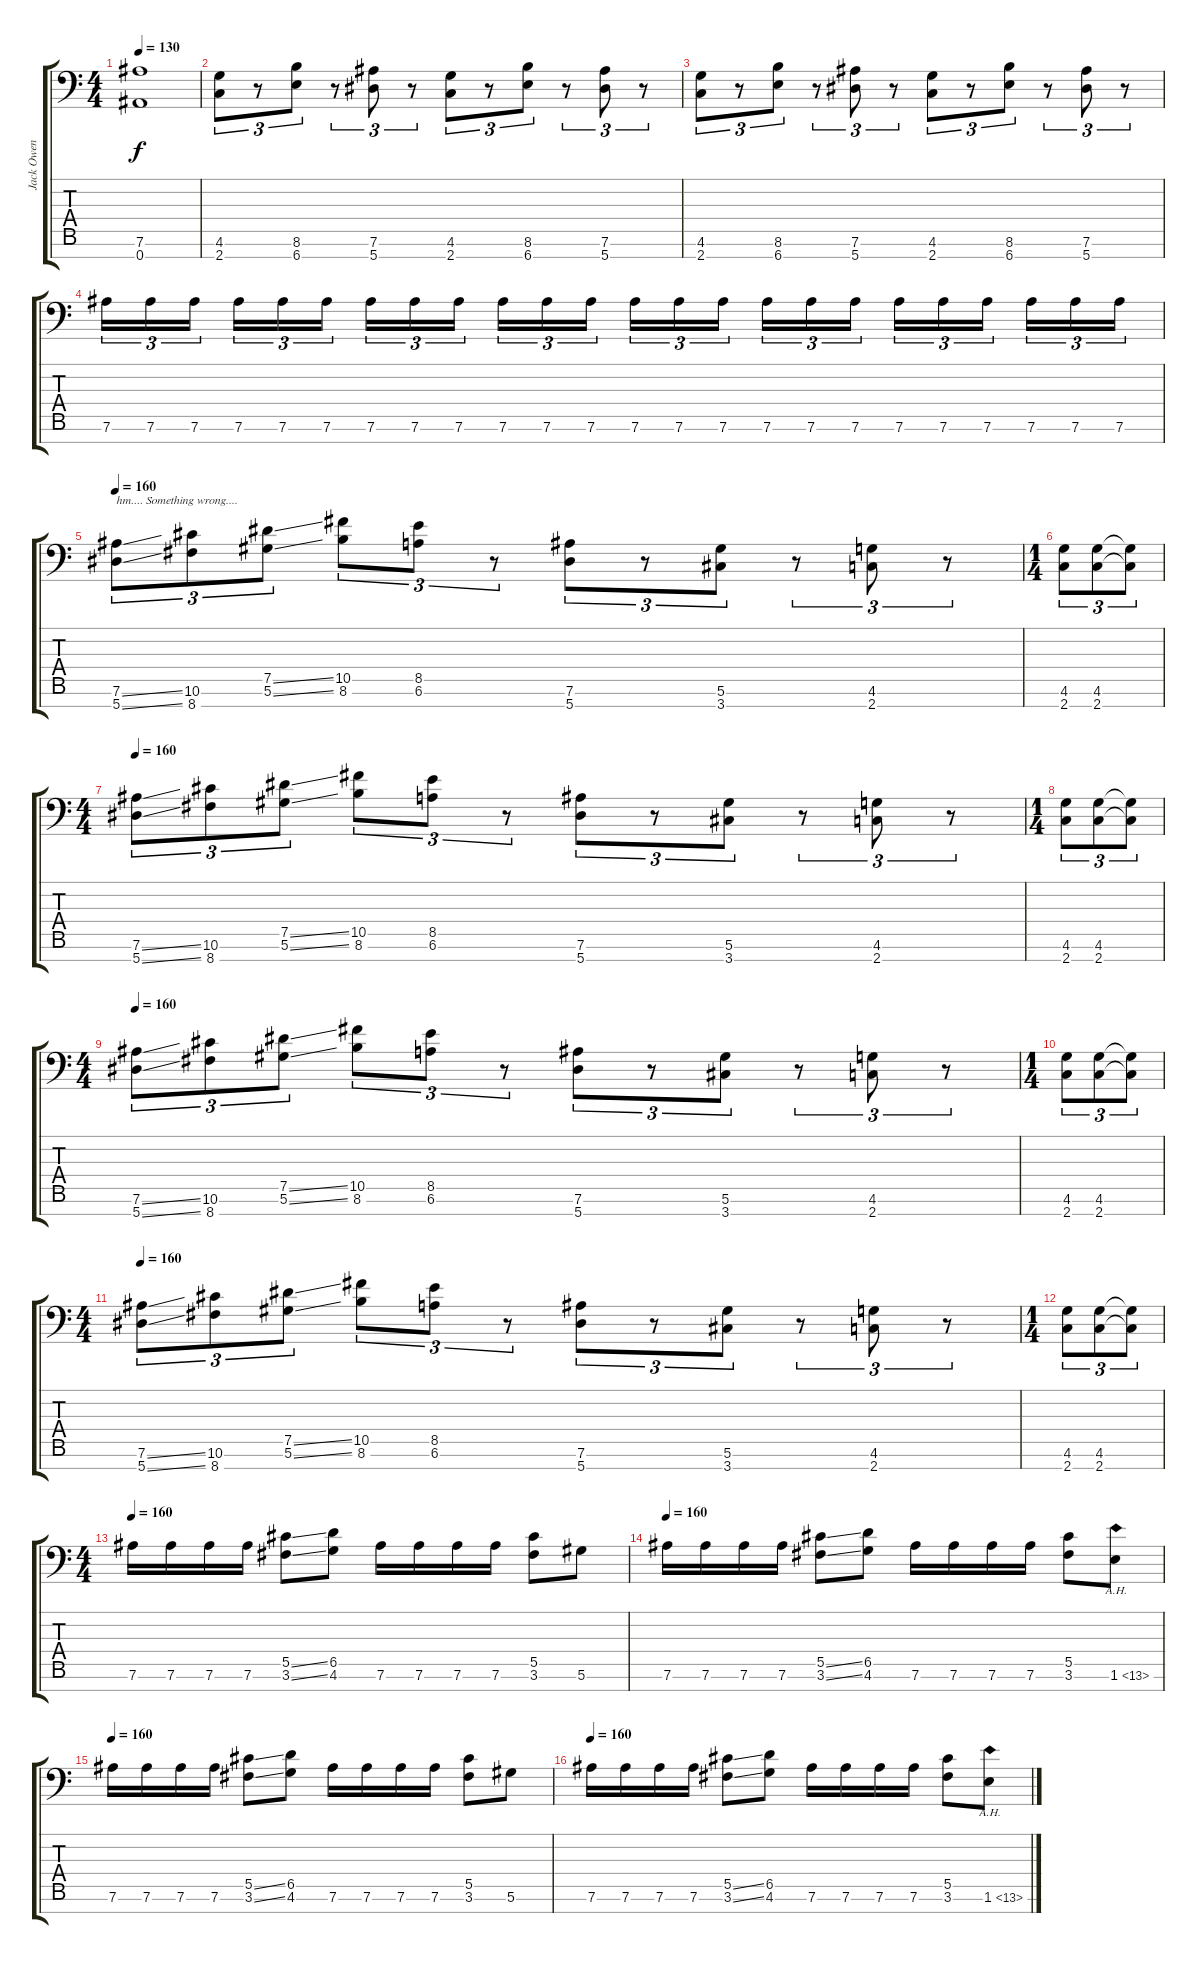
\track ("Jack Owen" "Jack Owen") {instrument distortionguitar}
\staff {score tabs}
\tuning (Eb4 Bb3 Gb3 Db3 Ab2 Eb2 Bb1) {hide}
\ts (4 4)
\tempo 130
\clef f4
\ks c
(7.6 0.7).1{dy f} |
(4.6 2.7).8{tu (3 2)} r.8{tu (3 2)} (8.6 6.7).8{tu (3 2)} r.8{tu (3 2)} (7.6 5.7).8{tu (3 2)} r.8{tu (3 2)} (4.6 2.7).8{tu (3 2)} r.8{tu (3 2)} (8.6 6.7).8{tu (3 2)} r.8{tu (3 2)} (7.6 5.7).8{tu (3 2)} r.8{tu (3 2)} |
(4.6 2.7).8{tu (3 2)} r.8{tu (3 2)} (8.6 6.7).8{tu (3 2)} r.8{tu (3 2)} (7.6 5.7).8{tu (3 2)} r.8{tu (3 2)} (4.6 2.7).8{tu (3 2)} r.8{tu (3 2)} (8.6 6.7).8{tu (3 2)} r.8{tu (3 2)} (7.6 5.7).8{tu (3 2)} r.8{tu (3 2)} |
7.6.16{tu (3 2)} 7.6.16{tu (3 2)} 7.6.16{tu (3 2)} 7.6.16{tu (3 2)} 7.6.16{tu (3 2)} 7.6.16{tu (3 2)} 7.6.16{tu (3 2)} 7.6.16{tu (3 2)} 7.6.16{tu (3 2)} 7.6.16{tu (3 2)} 7.6.16{tu (3 2)} 7.6.16{tu (3 2)} 7.6.16{tu (3 2)} 7.6.16{tu (3 2)} 7.6.16{tu (3 2)} 7.6.16{tu (3 2)} 7.6.16{tu (3 2)} 7.6.16{tu (3 2)} 7.6.16{tu (3 2)} 7.6.16{tu (3 2)} 7.6.16{tu (3 2)} 7.6.16{tu (3 2)} 7.6.16{tu (3 2)} 7.6.16{tu (3 2)} |
\tempo 160
(7.6{ss} 5.7{ss}).8{tu (3 2) txt "hm.... Something wrong...."} (10.6 8.7).8{tu (3 2)} (7.5{ss} 5.6{ss}).8{tu (3 2)} (10.5 8.6).8{tu (3 2)} (8.5 6.6).8{tu (3 2)} r.8{tu (3 2)} (7.6 5.7).8{tu (3 2)} r.8{tu (3 2)} (5.6 3.7).8{tu (3 2)} r.8{tu (3 2)} (4.6 2.7).8{tu (3 2)} r.8{tu (3 2)} |
\ts (1 4)
(4.6 2.7).8{tu (3 2)} (4.6 2.7).8{tu (3 2)} (4.6{t} 2.7{t}).8{tu (3 2)} |
\ts (4 4)
\tempo 160
(7.6{ss} 5.7{ss}).8{tu (3 2) txt " "} (10.6 8.7).8{tu (3 2)} (7.5{ss} 5.6{ss}).8{tu (3 2)} (10.5 8.6).8{tu (3 2)} (8.5 6.6).8{tu (3 2)} r.8{tu (3 2)} (7.6 5.7).8{tu (3 2)} r.8{tu (3 2)} (5.6 3.7).8{tu (3 2)} r.8{tu (3 2)} (4.6 2.7).8{tu (3 2)} r.8{tu (3 2)} |
\ts (1 4)
(4.6 2.7).8{tu (3 2)} (4.6 2.7).8{tu (3 2)} (4.6{t} 2.7{t}).8{tu (3 2)} |
\ts (4 4)
\tempo 160
(7.6{ss} 5.7{ss}).8{tu (3 2) txt " "} (10.6 8.7).8{tu (3 2)} (7.5{ss} 5.6{ss}).8{tu (3 2)} (10.5 8.6).8{tu (3 2)} (8.5 6.6).8{tu (3 2)} r.8{tu (3 2)} (7.6 5.7).8{tu (3 2)} r.8{tu (3 2)} (5.6 3.7).8{tu (3 2)} r.8{tu (3 2)} (4.6 2.7).8{tu (3 2)} r.8{tu (3 2)} |
\ts (1 4)
(4.6 2.7).8{tu (3 2)} (4.6 2.7).8{tu (3 2)} (4.6{t} 2.7{t}).8{tu (3 2)} |
\ts (4 4)
\tempo 160
(7.6{ss} 5.7{ss}).8{tu (3 2) txt " "} (10.6 8.7).8{tu (3 2)} (7.5{ss} 5.6{ss}).8{tu (3 2)} (10.5 8.6).8{tu (3 2)} (8.5 6.6).8{tu (3 2)} r.8{tu (3 2)} (7.6 5.7).8{tu (3 2)} r.8{tu (3 2)} (5.6 3.7).8{tu (3 2)} r.8{tu (3 2)} (4.6 2.7).8{tu (3 2)} r.8{tu (3 2)} |
\ts (1 4)
(4.6 2.7).8{tu (3 2)} (4.6 2.7).8{tu (3 2)} (4.6{t} 2.7{t}).8{tu (3 2)} |
\ts (4 4)
\tempo 160
7.6.16 7.6.16 7.6.16 7.6.16 (5.5{ss} 3.6{ss}).8 (6.5 4.6).8 7.6.16 7.6.16 7.6.16 7.6.16 (5.5 3.6).8 5.6.8 |
\tempo 160
7.6.16 7.6.16 7.6.16 7.6.16 (5.5{ss} 3.6{ss}).8 (6.5 4.6).8 7.6.16 7.6.16 7.6.16 7.6.16 (5.5 3.6).8 1.6{ah 12}.8 |
\tempo 160
7.6.16 7.6.16 7.6.16 7.6.16 (5.5{ss} 3.6{ss}).8 (6.5 4.6).8 7.6.16 7.6.16 7.6.16 7.6.16 (5.5 3.6).8 5.6.8 |
\tempo 160
7.6.16 7.6.16 7.6.16 7.6.16 (5.5{ss} 3.6{ss}).8 (6.5 4.6).8 7.6.16 7.6.16 7.6.16 7.6.16 (5.5 3.6).8 1.6{ah 12}.8
